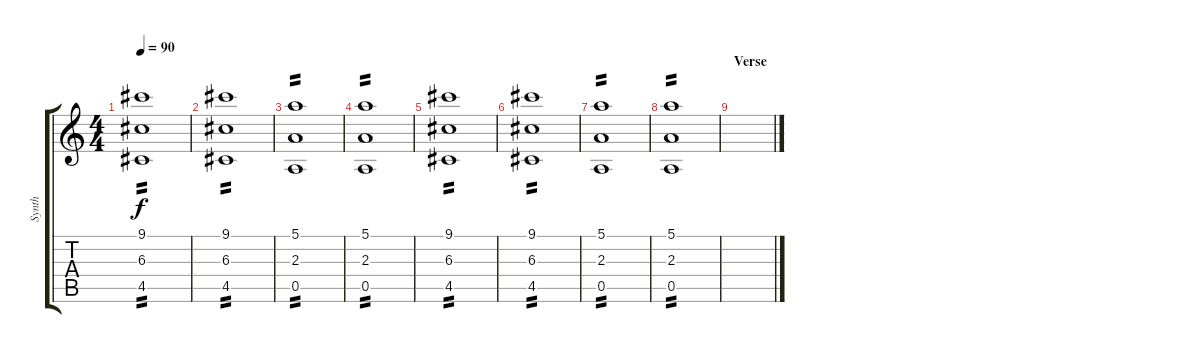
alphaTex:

\track ("Synth" "Synth") {instrument synthbass1}
\staff {score tabs}
\tuning (E4 B3 G3 D3 A2 E2) {hide}
\ts (4 4)
\tempo 90
\clef g2
\ks c
(9.1 6.3 4.5).1{tp 2 dy f volume 10 instrument synthbass1} |
(9.1 6.3 4.5).1{tp 2} |
(5.1 2.3 0.5).1{tp 2} |
(5.1 2.3 0.5).1{tp 2} |
(9.1 6.3 4.5).1{tp 2} |
(9.1 6.3 4.5).1{tp 2} |
(5.1 2.3 0.5).1{tp 2} |
(5.1 2.3 0.5).1{tp 2} |
\section ("" "Verse")
